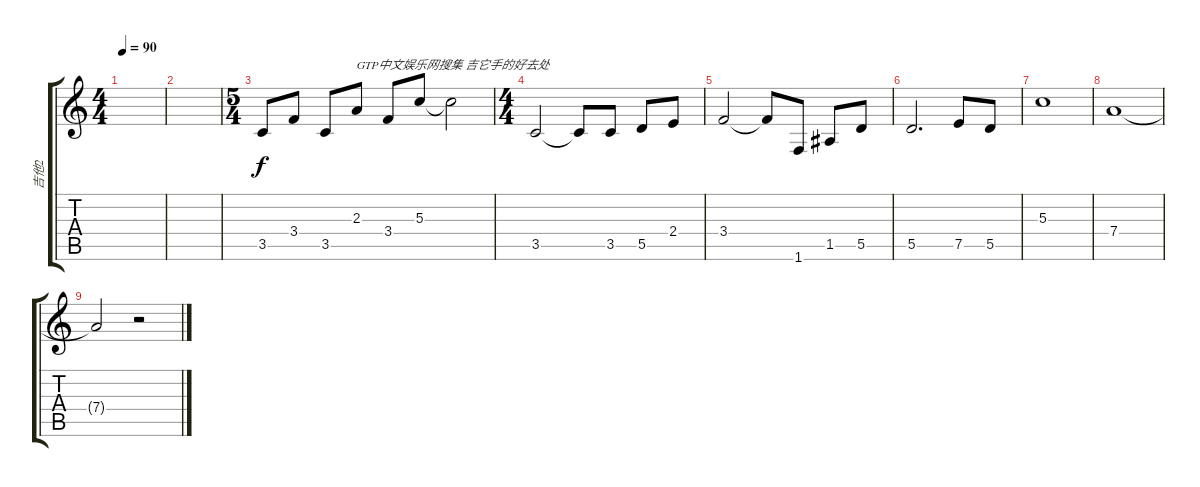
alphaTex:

\track ("吉他2" "吉他2") {instrument overdrivenguitar}
\staff {score tabs}
\tuning (E4 B3 G3 D3 A2 E2) {hide}
\ts (4 4)
\tempo 90
\clef g2
\ks c
|
|
\ts (5 4)
3.5.8 3.4.8 3.5.8 2.3.8{txt "GTP中文娱乐网搜集 吉它手的好去处"} 3.4.8 5.3.8 5.3{t}.2 |
\ts (4 4)
3.5.2 3.5{t}.8 3.5.8 5.5.8 2.4.8 |
3.4.2 3.4{t}.8 1.6.8 1.5.8 5.5.8 |
5.5.2{d} 7.5.8 5.5.8 |
5.3.1 |
7.4.1 |
7.4{t}.2 r.2
